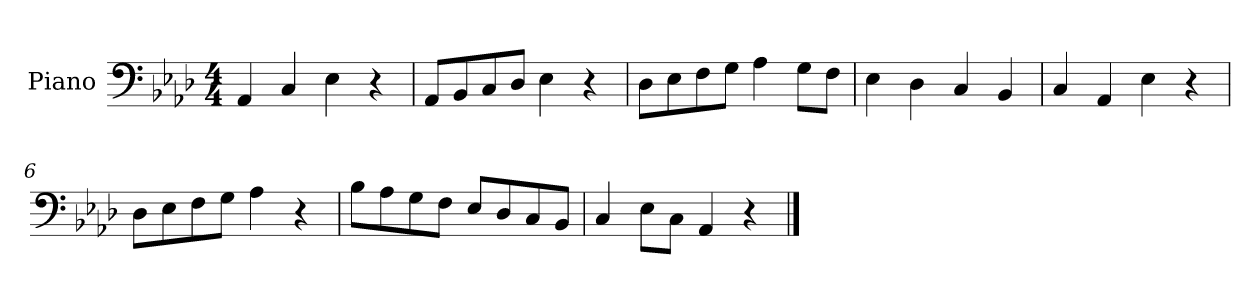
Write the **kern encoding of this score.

**kern
*part1
*staff1
*I"Piano
*I'Pno
*clefF4
*k[b-e-a-d-]
*M4/4
=1
4AA-/
4C/
4E-\
4r
=2
8AA-/L
8BB-/
8C/
8D-/J
4E-\
4r
=3
8D-\L
8E-\
8F\
8G\J
4A-\
8G\L
8F\J
=4
4E-\
4D-\
4C/
4BB-/
=5
4C/
4AA-/
4E-\
4r
=6
8D-\L
8E-\
8F\
8G\J
4A-\
4r
=7
8B-\L
8A-\
8G\
8F\J
8E-/L
8D-/
8C/
8BB-/J
=8
4C/
8E-\L
8C\J
4AA-/
4r
==
*-
